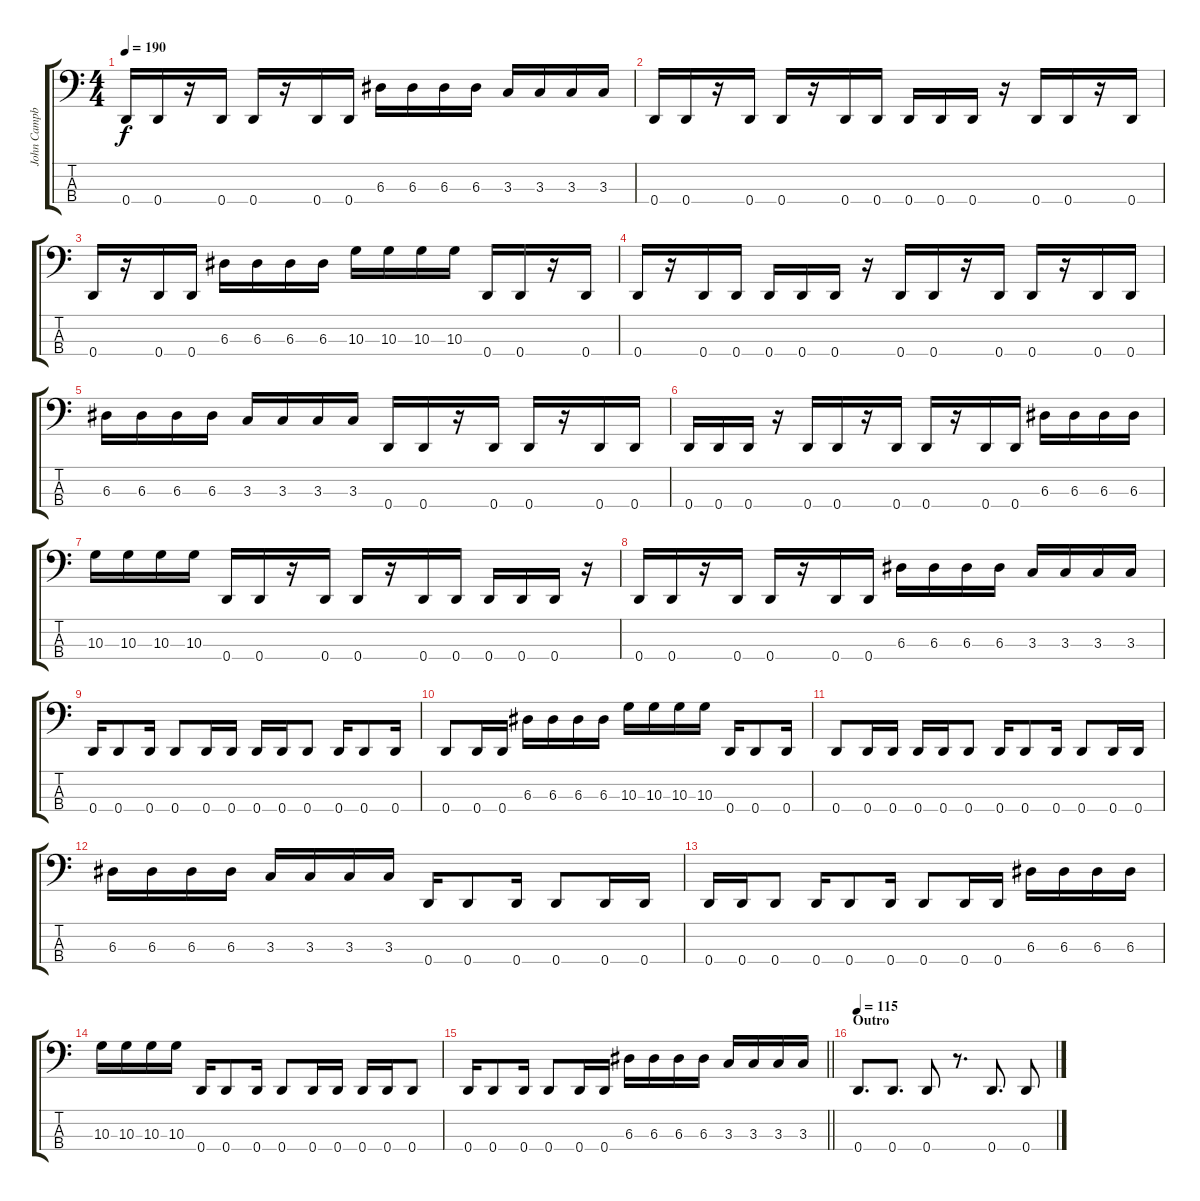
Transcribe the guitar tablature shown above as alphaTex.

\track ("John Campbell" "John Campb") {instrument electricbasspick}
\staff {score tabs}
\tuning (G2 D2 A1 D1) {hide}
\ts (4 4)
\tempo 190
\clef f4
\ks c
0.4.16{dy f} 0.4.16 r.16 0.4.16 0.4.16 r.16 0.4.16 0.4.16 6.3.16 6.3.16 6.3.16 6.3.16 3.3.16 3.3.16 3.3.16 3.3.16 |
0.4.16 0.4.16 r.16 0.4.16 0.4.16 r.16 0.4.16 0.4.16 0.4.16 0.4.16 0.4.16 r.16 0.4.16 0.4.16 r.16 0.4.16 |
0.4.16 r.16 0.4.16 0.4.16 6.3.16 6.3.16 6.3.16 6.3.16 10.3.16 10.3.16 10.3.16 10.3.16 0.4.16 0.4.16 r.16 0.4.16 |
0.4.16 r.16 0.4.16 0.4.16 0.4.16 0.4.16 0.4.16 r.16 0.4.16 0.4.16 r.16 0.4.16 0.4.16 r.16 0.4.16 0.4.16 |
6.3.16 6.3.16 6.3.16 6.3.16 3.3.16 3.3.16 3.3.16 3.3.16 0.4.16 0.4.16 r.16 0.4.16 0.4.16 r.16 0.4.16 0.4.16 |
0.4.16 0.4.16 0.4.16 r.16 0.4.16 0.4.16 r.16 0.4.16 0.4.16 r.16 0.4.16 0.4.16 6.3.16 6.3.16 6.3.16 6.3.16 |
10.3.16 10.3.16 10.3.16 10.3.16 0.4.16 0.4.16 r.16 0.4.16 0.4.16 r.16 0.4.16 0.4.16 0.4.16 0.4.16 0.4.16 r.16 |
0.4.16 0.4.16 r.16 0.4.16 0.4.16 r.16 0.4.16 0.4.16 6.3.16 6.3.16 6.3.16 6.3.16 3.3.16 3.3.16 3.3.16 3.3.16 |
0.4.16 0.4.8 0.4.16 0.4.8 0.4.16 0.4.16 0.4.16 0.4.16 0.4.8 0.4.16 0.4.8 0.4.16 |
0.4.8 0.4.16 0.4.16 6.3.16 6.3.16 6.3.16 6.3.16 10.3.16 10.3.16 10.3.16 10.3.16 0.4.16 0.4.8 0.4.16 |
0.4.8 0.4.16 0.4.16 0.4.16 0.4.16 0.4.8 0.4.16 0.4.8 0.4.16 0.4.8 0.4.16 0.4.16 |
6.3.16 6.3.16 6.3.16 6.3.16 3.3.16 3.3.16 3.3.16 3.3.16 0.4.16 0.4.8 0.4.16 0.4.8 0.4.16 0.4.16 |
0.4.16 0.4.16 0.4.8 0.4.16 0.4.8 0.4.16 0.4.8 0.4.16 0.4.16 6.3.16 6.3.16 6.3.16 6.3.16 |
10.3.16 10.3.16 10.3.16 10.3.16 0.4.16 0.4.8 0.4.16 0.4.8 0.4.16 0.4.16 0.4.16 0.4.16 0.4.8 |
\barLineRight lightlight
0.4.16 0.4.8 0.4.16 0.4.8 0.4.16 0.4.16 6.3.16 6.3.16 6.3.16 6.3.16 3.3.16 3.3.16 3.3.16 3.3.16 |
\section ("" "Outro")
\tempo 115
0.4.8{d} 0.4.8{d} 0.4.8 r.8{d} 0.4.8{d} 0.4.8
